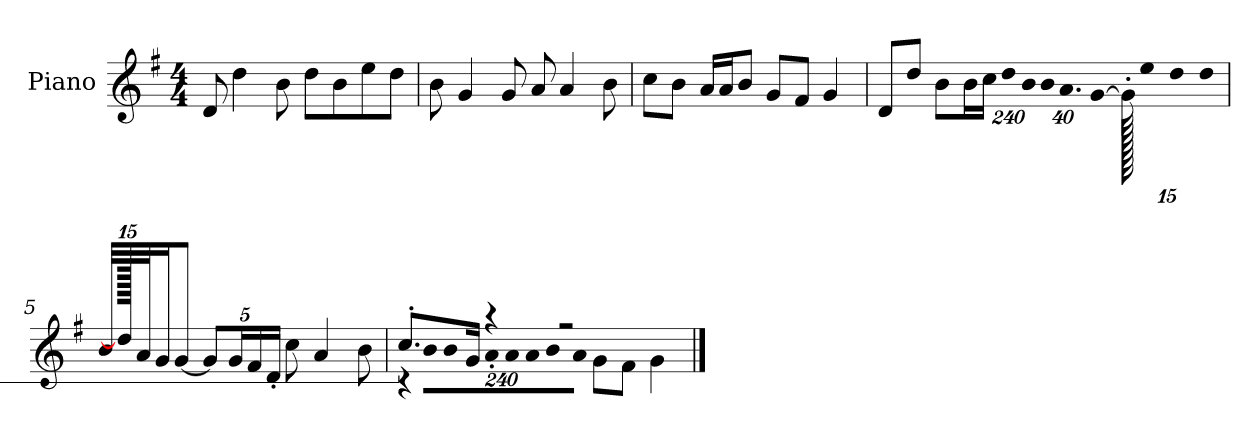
**kern
*part1
*staff1
*I"Piano
*I'P-no
*clefG2
*k[f#]
*M4/4
*MM90
=1
8d/
4dd\
8b\
8dd\L
8b\
8ee\
8dd\J
=2
8b\
4g/
8g/
8a/
4a/
8b\
=3
8cc\L
8b\J
16a/LL
16a/J
8b/J
8g/L
8f#/J
4g/
=4
8d/L
8dd/J
8b\L
16b\L
16cc\JJ
*Xbrackettup
!LO:N:vis=16
1920%137dd\LL
!LO:N:vis=32
640%23b\L
!LO:N:vis=32
640%23b\
!LO:N:vis=32.
1920%103a\
[320%17g\JJ
1920g'\]
20ee\LL
20dd\J
[1920%287dd\
!!LO:LB:g=z
=5
32b/LLL
1920dd\]
32a/J
16g/J
[8g/J
10g/L]
20g/L
20f#/
20d'/JJ
8cc\
4a/
8b\
=6
*^
*	*brackettup
!	!LO:N:vis=32
8.cc'/L	640%23r
!	!LO:N:vis=16
.	1920%137b\LL
!	!LO:N:vis=32
.	640%23b\K
!	!LO:N:vis=16
.	1920%137a'\
16g/Jk	.
!	!LO:N:vis=16
.	1920%137a\
4r	.
!	!LO:N:vis=16
.	1920%137a\
!	!LO:N:vis=16
.	1920%137b\
!	!LO:N:vis=16
.	1920%137a\JJ
2r	8g\L
.	8f#\J
.	4g\
*v	*v
==
*-
